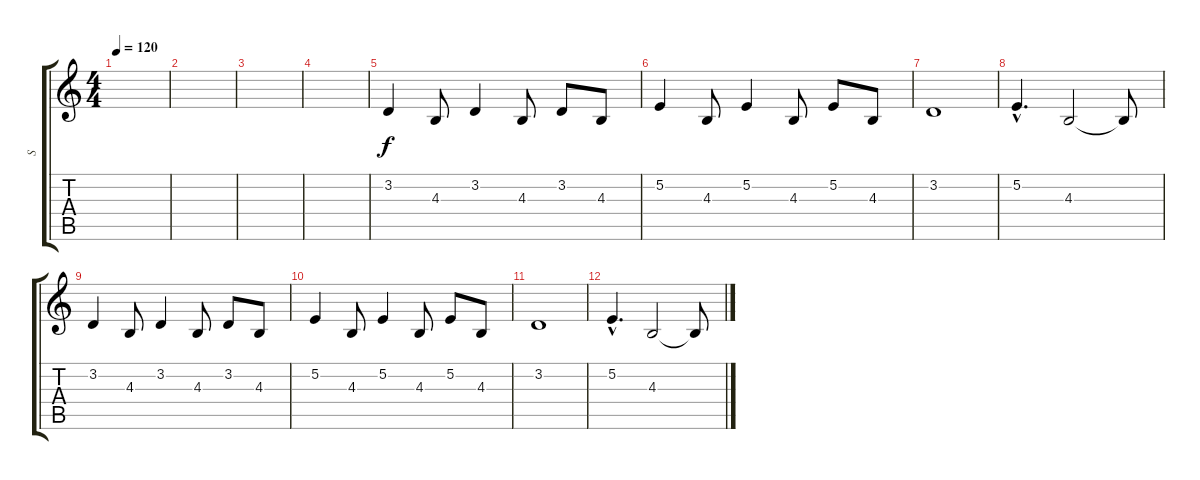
\track ("  S" "  S") {instrument clarinet}
\staff {score tabs}
\tuning (E4 B3 G3 D3 A2 E2) {hide}
\ts (4 4)
\tempo 120
\clef g2
\ks c
|
|
|
|
3.2.4 4.3.8 3.2.4 4.3.8 3.2.8 4.3.8 |
5.2.4 4.3.8 5.2.4 4.3.8 5.2.8 4.3.8 |
3.2.1 |
5.2{hac}.4{d} 4.3.2 4.3{t}.8 |
3.2.4 4.3.8 3.2.4 4.3.8 3.2.8 4.3.8 |
5.2.4 4.3.8 5.2.4 4.3.8 5.2.8 4.3.8 |
3.2.1 |
5.2{hac}.4{d} 4.3.2 4.3{t}.8
